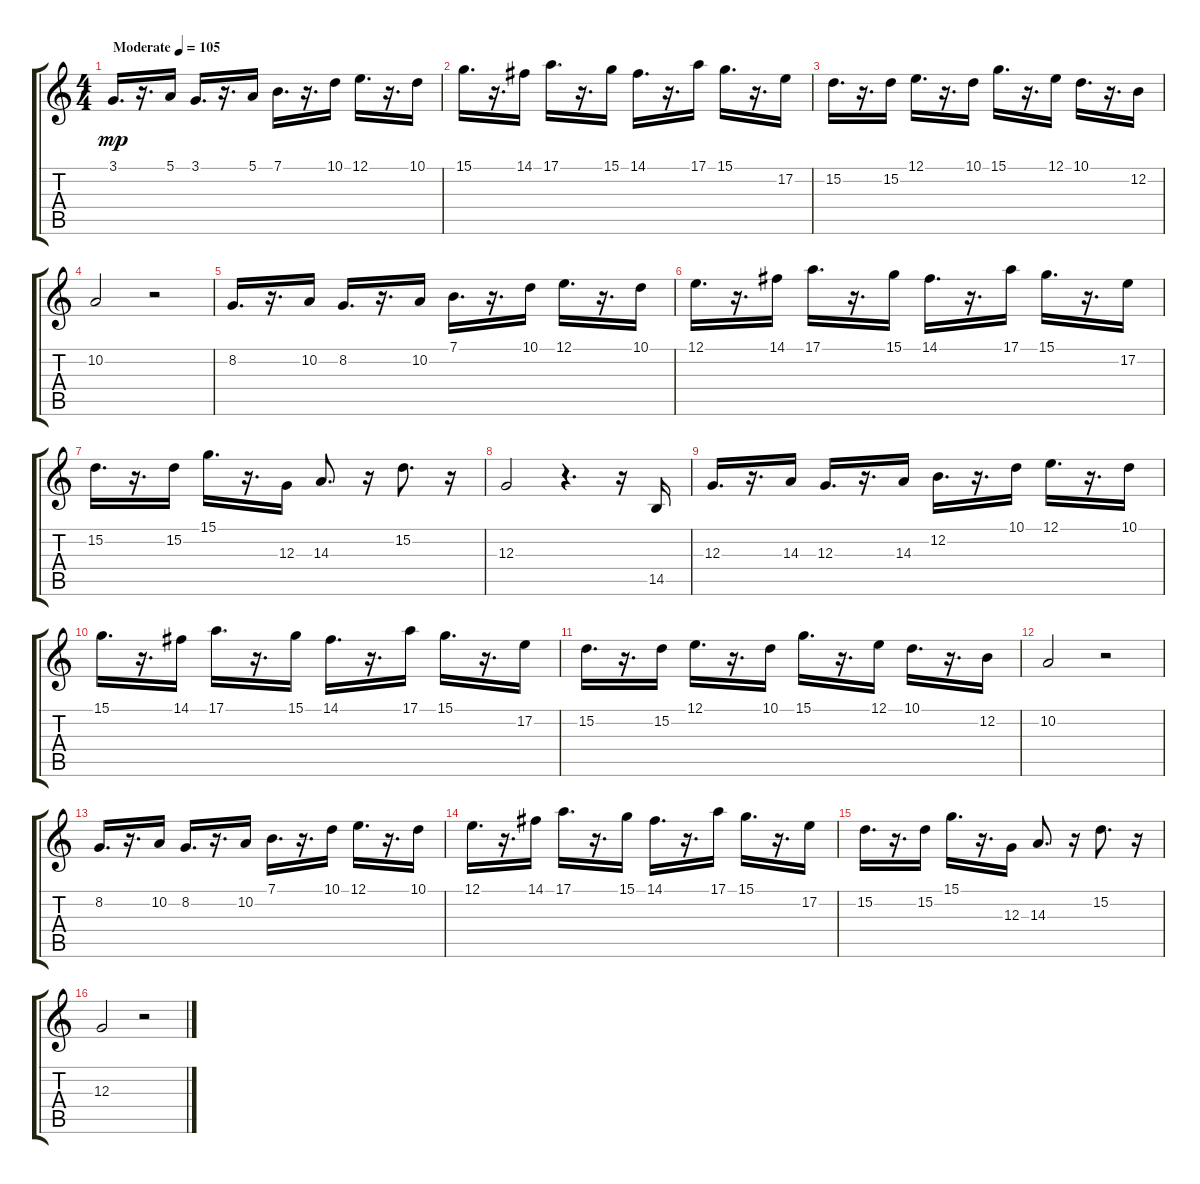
\track "" {instrument vibraphone}
\staff {score tabs}
\tuning (E4 B3 G3 D3 A2 E2) {hide}
\ts (4 4)
\tempo (105 "Moderate")
\clef g2
\ks c
3.1.16{d txt " " dy mp instrument vibraphone} r.16{d} 5.1.16 3.1.16{d} r.16{d} 5.1.16 7.1.16{d} r.16{d} 10.1.16 12.1.16{d} r.16{d} 10.1.16 |
15.1.16{d} r.16{d} 14.1.16 17.1.16{d} r.16{d} 15.1.16 14.1.16{d} r.16{d} 17.1.16 15.1.16{d} r.16{d} 17.2.16 |
15.2.16{d} r.16{d} 15.2.16 12.1.16{d} r.16{d} 10.1.16 15.1.16{d} r.16{d} 12.1.16 10.1.16{d} r.16{d} 12.2.16 |
10.2.2 r.2 |
8.2.16{d} r.16{d} 10.2.16 8.2.16{d} r.16{d} 10.2.16 7.1.16{d} r.16{d} 10.1.16 12.1.16{d} r.16{d} 10.1.16 |
12.1.16{d} r.16{d} 14.1.16 17.1.16{d} r.16{d} 15.1.16 14.1.16{d} r.16{d} 17.1.16 15.1.16{d} r.16{d} 17.2.16 |
15.2.16{d} r.16{d} 15.2.16 15.1.16{d} r.16{d} 12.3.16 14.3.8{d} r.16 15.2.8{d} r.16 |
12.3.2 r.4{d} r.16 14.5.16 |
12.3.16{d} r.16{d} 14.3.16 12.3.16{d} r.16{d} 14.3.16 12.2.16{d} r.16{d} 10.1.16 12.1.16{d} r.16{d} 10.1.16 |
15.1.16{d} r.16{d} 14.1.16 17.1.16{d} r.16{d} 15.1.16 14.1.16{d} r.16{d} 17.1.16 15.1.16{d} r.16{d} 17.2.16 |
15.2.16{d} r.16{d} 15.2.16 12.1.16{d} r.16{d} 10.1.16 15.1.16{d} r.16{d} 12.1.16 10.1.16{d} r.16{d} 12.2.16 |
10.2.2 r.2 |
8.2.16{d} r.16{d} 10.2.16 8.2.16{d} r.16{d} 10.2.16 7.1.16{d} r.16{d} 10.1.16 12.1.16{d} r.16{d} 10.1.16 |
12.1.16{d} r.16{d} 14.1.16 17.1.16{d} r.16{d} 15.1.16 14.1.16{d} r.16{d} 17.1.16 15.1.16{d} r.16{d} 17.2.16 |
15.2.16{d} r.16{d} 15.2.16 15.1.16{d} r.16{d} 12.3.16 14.3.8{d} r.16 15.2.8{d} r.16 |
12.3.2 r.2
